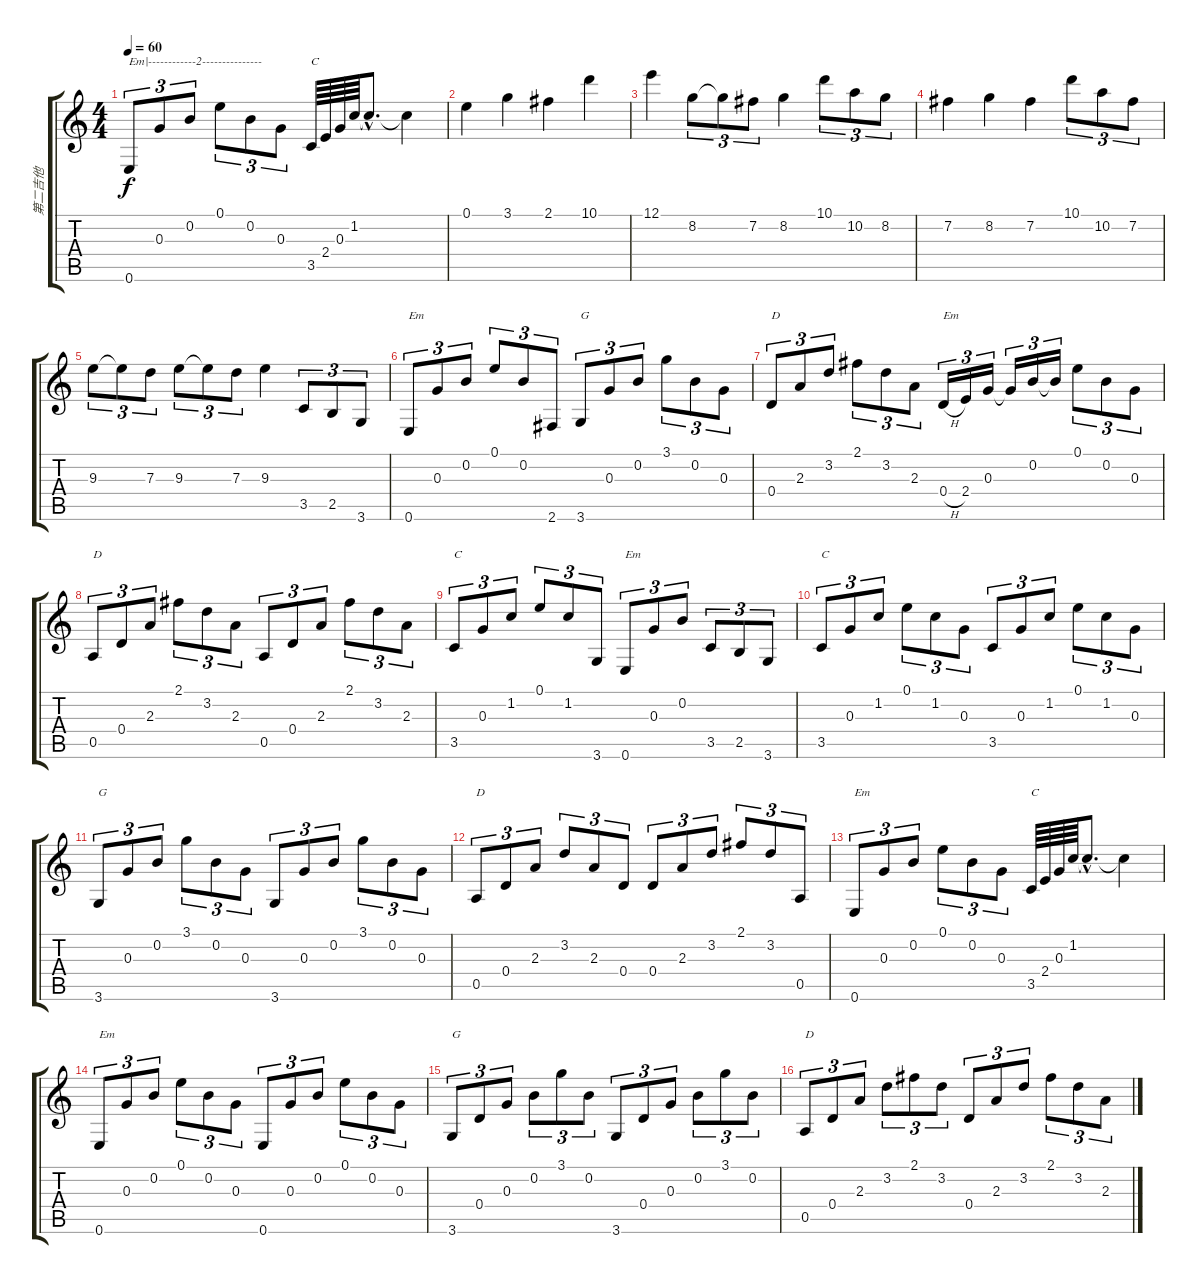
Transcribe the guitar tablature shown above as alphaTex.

\track ("第二吉他" "第二吉他") {instrument acousticguitarsteel}
\staff {score tabs}
\tuning (E4 B3 G3 D3 A2 E2) {hide}
\ts (4 4)
\tempo 60
\clef g2
\ks c
0.6.8{tu (3 2) txt "Em|------------2---------------" dy f} 0.3.8{tu (3 2)} 0.2.8{tu (3 2)} 0.1.8{tu (3 2)} 0.2.8{tu (3 2)} 0.3.8{tu (3 2)} 3.5.64{txt "C"} 2.4.64 0.3.64 1.2.64 1.2{hac t}.8{d} 1.2{t}.4 |
0.1.4 3.1.4 2.1.4 10.1.4 |
12.1.4 8.2.8{tu (3 2)} 8.2{t}.8{tu (3 2)} 7.2.8{tu (3 2)} 8.2.4 10.1.8{tu (3 2)} 10.2.8{tu (3 2)} 8.2.8{tu (3 2)} |
7.2.4 8.2.4 7.2.4 10.1.8{tu (3 2)} 10.2.8{tu (3 2)} 7.2.8{tu (3 2)} |
9.3.8{tu (3 2)} 9.3{t}.8{tu (3 2)} 7.3.8{tu (3 2)} 9.3.8{tu (3 2)} 9.3{t}.8{tu (3 2)} 7.3.8{tu (3 2)} 9.3.4 3.5.8{tu (3 2)} 2.5.8{tu (3 2)} 3.6.8{tu (3 2)} |
0.6.8{tu (3 2) txt "Em"} 0.3.8{tu (3 2)} 0.2.8{tu (3 2)} 0.1.8{tu (3 2)} 0.2.8{tu (3 2)} 2.6.8{tu (3 2)} 3.6.8{tu (3 2) txt "G"} 0.3.8{tu (3 2)} 0.2.8{tu (3 2)} 3.1.8{tu (3 2)} 0.2.8{tu (3 2)} 0.3.8{tu (3 2)} |
0.4.8{tu (3 2) txt "D"} 2.3.8{tu (3 2)} 3.2.8{tu (3 2)} 2.1.8{tu (3 2)} 3.2.8{tu (3 2)} 2.3.8{tu (3 2)} 0.4{h}.16{tu (3 2) txt "Em"} 2.4.16{tu (3 2)} 0.3.16{tu (3 2)} 0.3{t}.16{tu (3 2)} 0.2.16{tu (3 2)} 0.2{t}.16{tu (3 2)} 0.1.8{tu (3 2)} 0.2.8{tu (3 2)} 0.3.8{tu (3 2)} |
0.5.8{tu (3 2) txt "D"} 0.4.8{tu (3 2)} 2.3.8{tu (3 2)} 2.1.8{tu (3 2)} 3.2.8{tu (3 2)} 2.3.8{tu (3 2)} 0.5.8{tu (3 2)} 0.4.8{tu (3 2)} 2.3.8{tu (3 2)} 2.1.8{tu (3 2)} 3.2.8{tu (3 2)} 2.3.8{tu (3 2)} |
3.5.8{tu (3 2) txt "C"} 0.3.8{tu (3 2)} 1.2.8{tu (3 2)} 0.1.8{tu (3 2)} 1.2.8{tu (3 2)} 3.6.8{tu (3 2)} 0.6.8{tu (3 2) txt "Em"} 0.3.8{tu (3 2)} 0.2.8{tu (3 2)} 3.5.8{tu (3 2)} 2.5.8{tu (3 2)} 3.6.8{tu (3 2)} |
3.5.8{tu (3 2) txt "C"} 0.3.8{tu (3 2)} 1.2.8{tu (3 2)} 0.1.8{tu (3 2)} 1.2.8{tu (3 2)} 0.3.8{tu (3 2)} 3.5.8{tu (3 2)} 0.3.8{tu (3 2)} 1.2.8{tu (3 2)} 0.1.8{tu (3 2)} 1.2.8{tu (3 2)} 0.3.8{tu (3 2)} |
3.6.8{tu (3 2) txt "G"} 0.3.8{tu (3 2)} 0.2.8{tu (3 2)} 3.1.8{tu (3 2)} 0.2.8{tu (3 2)} 0.3.8{tu (3 2)} 3.6.8{tu (3 2)} 0.3.8{tu (3 2)} 0.2.8{tu (3 2)} 3.1.8{tu (3 2)} 0.2.8{tu (3 2)} 0.3.8{tu (3 2)} |
0.5.8{tu (3 2) txt "D"} 0.4.8{tu (3 2)} 2.3.8{tu (3 2)} 3.2.8{tu (3 2)} 2.3.8{tu (3 2)} 0.4.8{tu (3 2)} 0.4.8{tu (3 2)} 2.3.8{tu (3 2)} 3.2.8{tu (3 2)} 2.1.8{tu (3 2)} 3.2.8{tu (3 2)} 0.5.8{tu (3 2)} |
0.6.8{tu (3 2) txt "Em"} 0.3.8{tu (3 2)} 0.2.8{tu (3 2)} 0.1.8{tu (3 2)} 0.2.8{tu (3 2)} 0.3.8{tu (3 2)} 3.5.64{txt "C"} 2.4.64 0.3.64 1.2.64 1.2{hac t}.8{d} 1.2{t}.4 |
0.6.8{tu (3 2) txt "Em"} 0.3.8{tu (3 2)} 0.2.8{tu (3 2)} 0.1.8{tu (3 2)} 0.2.8{tu (3 2)} 0.3.8{tu (3 2)} 0.6.8{tu (3 2)} 0.3.8{tu (3 2)} 0.2.8{tu (3 2)} 0.1.8{tu (3 2)} 0.2.8{tu (3 2)} 0.3.8{tu (3 2)} |
3.6.8{tu (3 2) txt "G"} 0.4.8{tu (3 2)} 0.3.8{tu (3 2)} 0.2.8{tu (3 2)} 3.1.8{tu (3 2)} 0.2.8{tu (3 2)} 3.6.8{tu (3 2)} 0.4.8{tu (3 2)} 0.3.8{tu (3 2)} 0.2.8{tu (3 2)} 3.1.8{tu (3 2)} 0.2.8{tu (3 2)} |
0.5.8{tu (3 2) txt "D"} 0.4.8{tu (3 2)} 2.3.8{tu (3 2)} 3.2.8{tu (3 2)} 2.1.8{tu (3 2)} 3.2.8{tu (3 2)} 0.4.8{tu (3 2)} 2.3.8{tu (3 2)} 3.2.8{tu (3 2)} 2.1.8{tu (3 2)} 3.2.8{tu (3 2)} 2.3.8{tu (3 2)}
